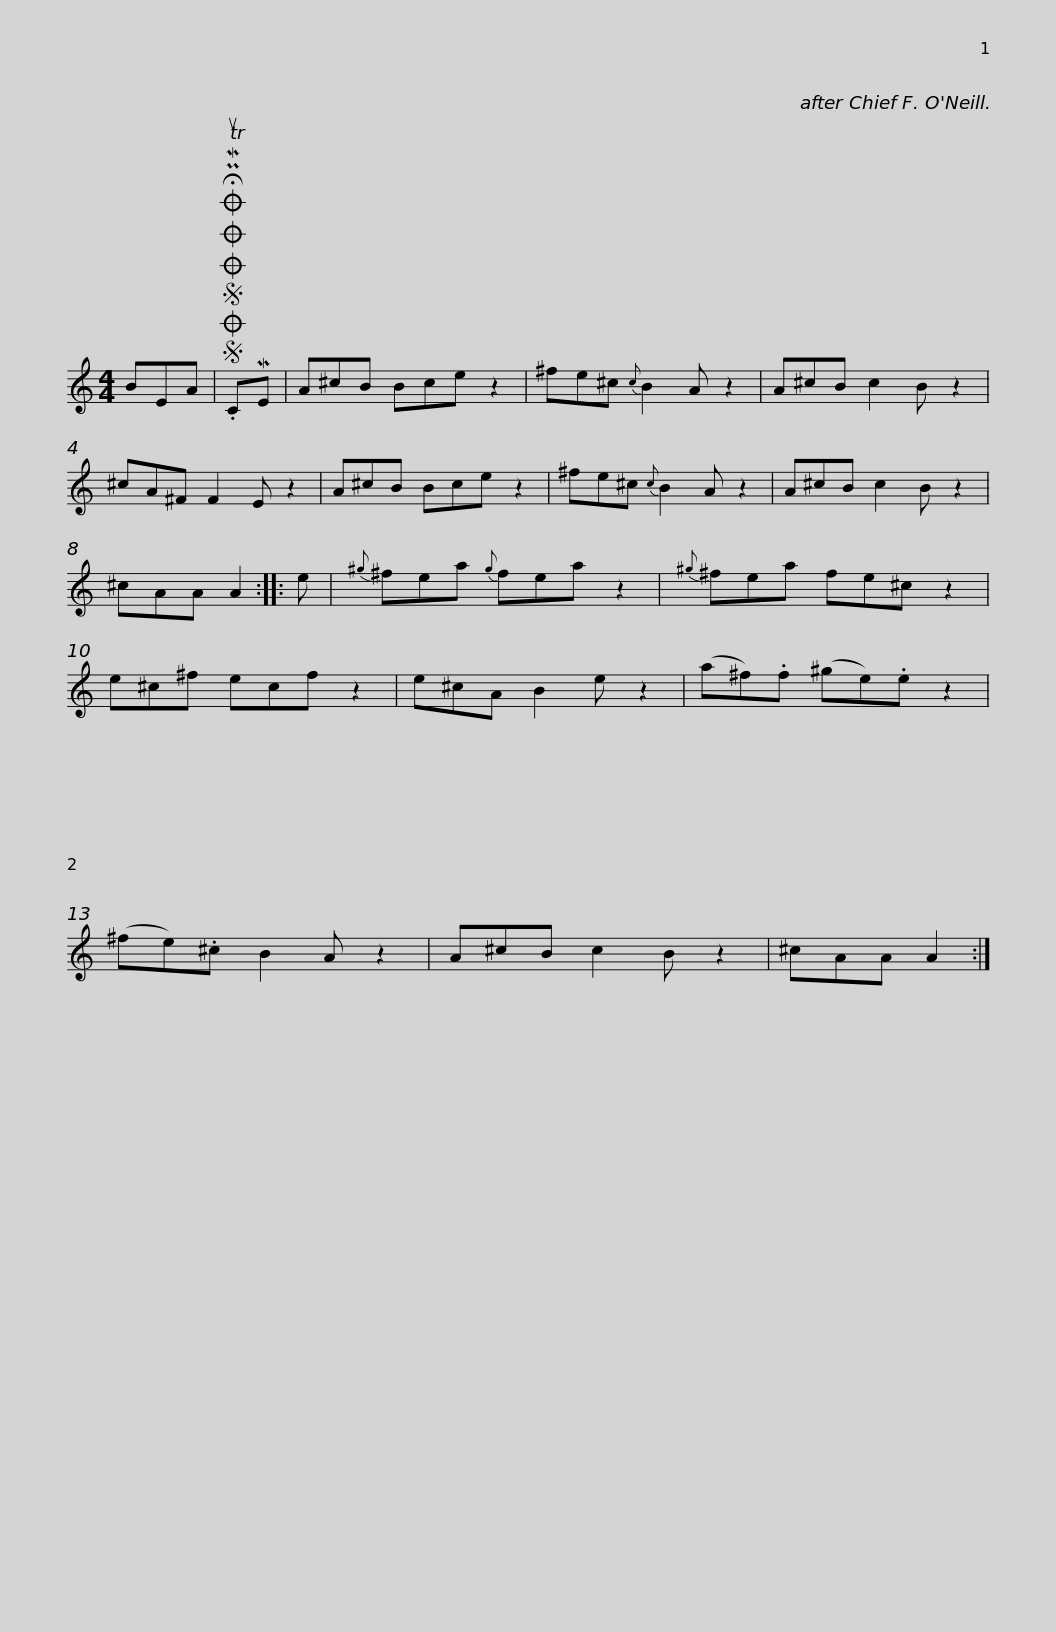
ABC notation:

X:1
L:1/8
M:4/4
I:linebreak $
K:C
V:1 treble
V:1
 BEA |SOSOOO .!fermata!PMTuCME | A^cB Bce z2 | ^fe^c{c} B2 A z2 | A^cB c2 B z2 | %5
 ^cA^F F2 E z2 | A^cB Bce z2 |$ ^fe^c{c} B2 A z2 | A^cB c2 B z2 | ^cAA A2 :: %10
 e |{^g} ^fea{g} fea z2 |{^g} ^fea fe^c z2 | e^c^f ecf z2 |$ e^cA B2 e z2 | %15
 (a^f).f (^ge).e z2 | (^fe).^c B2 A z2 | A^cB c2 B z2 | ^cAA A2 :| %19
